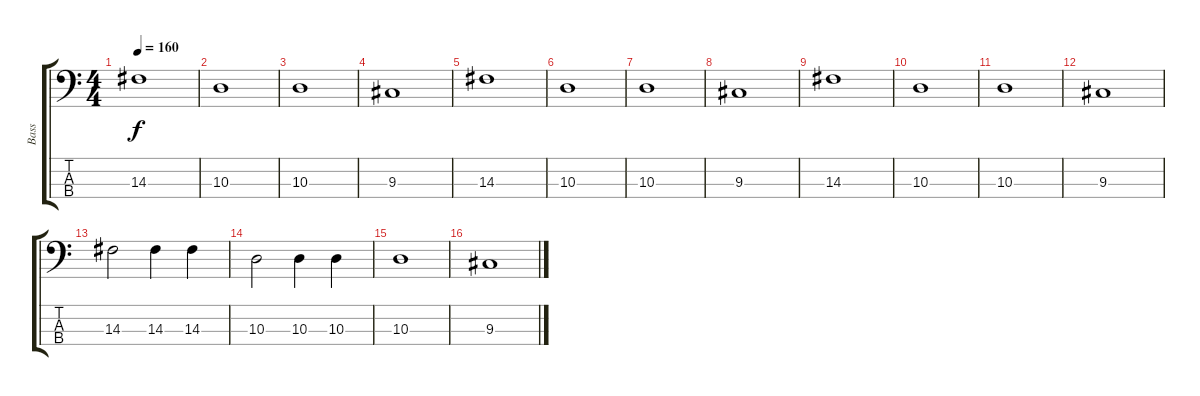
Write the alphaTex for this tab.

\track ("Bass" "Bass") {instrument fretlessbass}
\staff {score tabs}
\tuning (D2 A1 E1 B0) {hide}
\ts (4 4)
\tempo 160
\clef f4
\ks c
14.3.1{dy f} |
10.3.1 |
10.3.1 |
9.3.1 |
14.3.1 |
10.3.1 |
10.3.1 |
9.3.1 |
14.3.1 |
10.3.1 |
10.3.1 |
9.3.1 |
14.3.2 14.3.4 14.3.4 |
10.3.2 10.3.4 10.3.4 |
10.3.1 |
9.3.1
